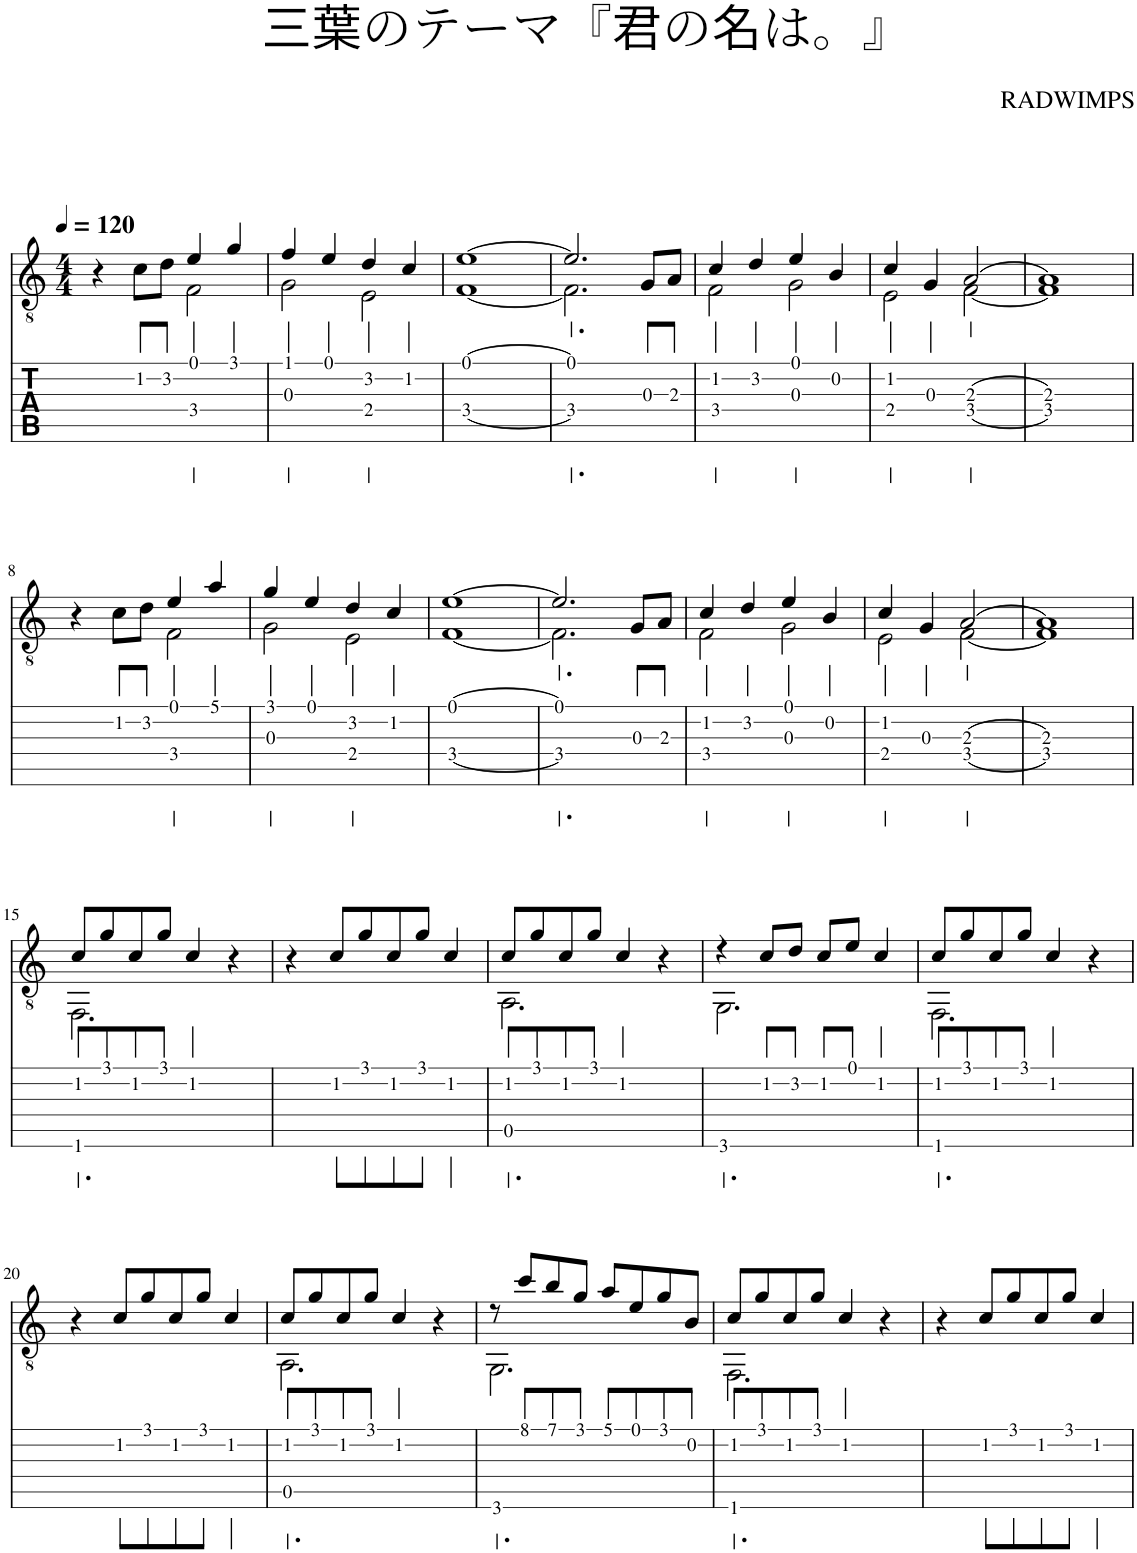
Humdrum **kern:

**kern	**kern
*part1	*part1
*staff2	*staff1
*I"Classical Guitar	*
*I'Guit.	*
*stria6	*
*	*clefGv2
*k[]	*k[]
*M4/4	*M4/4
*MM120	*MM120
=1	=1
*^	*^
4r	2ryy	4r	2ryy
8c/L	.	8c\L	.
8d/J	.	8d\J	.
4e/	2F\	4e/	2F\
4g/	.	4g/	.
=2	=2	=2	=2
4f/	2G\	4f/	2G\
4e/	.	4e/	.
4d/	2E\	4d/	2E\
4c/	.	4c/	.
=3	=3	=3	=3
[1e	[1F	[1e	[1F
=4	=4	=4	=4
2.e/]	2.F\]	2.e/]	2.F\]
8G/L	4ryy	8G/L	4ryy
8A/J	.	8A/J	.
=5	=5	=5	=5
4c/	2F\	4c/	2F\
4d/	.	4d/	.
4e/	2G\	4e/	2G\
4B/	.	4B/	.
=6	=6	=6	=6
4c/	2E\	4c/	2E\
4G/	.	4G/	.
[2A/	[2F\	[2A/	[2F\
=7	=7	=7	=7
1A]	1F]	1A]	1F]
!!LO:LB:g=z	!!
=8	=8	=8	=8
4r	2ryy	4r	2ryy
8c/L	.	8c\L	.
8d/J	.	8d\J	.
4e/	2F\	4e/	2F\
4a/	.	4a/	.
=9	=9	=9	=9
4g/	2G\	4g/	2G\
4e/	.	4e/	.
4d/	2E\	4d/	2E\
4c/	.	4c/	.
=10	=10	=10	=10
[1e	[1F	[1e	[1F
=11	=11	=11	=11
2.e/]	2.F\]	2.e/]	2.F\]
8G/L	4ryy	8G/L	4ryy
8A/J	.	8A/J	.
=12	=12	=12	=12
4c/	2F\	4c/	2F\
4d/	.	4d/	.
4e/	2G\	4e/	2G\
4B/	.	4B/	.
=13	=13	=13	=13
4c/	2E\	4c/	2E\
4G/	.	4G/	.
[2A/	[2F\	[2A/	[2F\
=14	=14	=14	=14
1A]	1F]	1A]	1F]
!!LO:LB:g=z	!!
=15	=15	=15	=15
8c/L	2.FF\	8c/L	2.FF\
8g/	.	8g/	.
8c/	.	8c/	.
8g/J	.	8g/J	.
4c/	.	4c/	.
4r	4ryy	4r	4ryy
*v	*v	*	*
*	*v	*v
=16	=16
4r	4r
8c\L	8c/L
8g\	8g/
8c\	8c/
8g\J	8g/J
4c\	4c/
=17	=17
*^	*^
8c/L	2.AA\	8c/L	2.AA\
8g/	.	8g/	.
8c/	.	8c/	.
8g/J	.	8g/J	.
4c/	.	4c/	.
4r	4ryy	4r	4ryy
=18	=18	=18	=18
4r	2.GG\	4r	2.GG\
8c/L	.	8c/L	.
8d/J	.	8d/J	.
8c/L	.	8c/L	.
8e/J	.	8e/J	.
4c/	4ryy	4c/	4ryy
=19	=19	=19	=19
8c/L	2.FF\	8c/L	2.FF\
8g/	.	8g/	.
8c/	.	8c/	.
8g/J	.	8g/J	.
4c/	.	4c/	.
4r	4ryy	4r	4ryy
*v	*v	*	*
*	*v	*v
!!LO:LB:g=z
=20	=20
4r	4r
8c\L	8c/L
8g\	8g/
8c\	8c/
8g\J	8g/J
4c\	4c/
=21	=21
*^	*^
8c/L	2.AA\	8c/L	2.AA\
8g/	.	8g/	.
8c/	.	8c/	.
8g/J	.	8g/J	.
4c/	.	4c/	.
4r	4ryy	4r	4ryy
=22	=22	=22	=22
8r	2.GG\	8r	2.GG\
8cc/L	.	8cc/L	.
8b/	.	8b/	.
8g/J	.	8g/J	.
8a/L	.	8a/L	.
8e/	.	8e/	.
8g/	4ryy	8g/	4ryy
8B/J	.	8B/J	.
=23	=23	=23	=23
8c/L	2.FF\	8c/L	2.FF\
8g/	.	8g/	.
8c/	.	8c/	.
8g/J	.	8g/J	.
4c/	.	4c/	.
4r	4ryy	4r	4ryy
*v	*v	*	*
*	*v	*v
=24	=24
4r	4r
8c\L	8c/L
8g\	8g/
8c\	8c/
8g\J	8g/J
4c\	4c/
=	=
*-	*-
